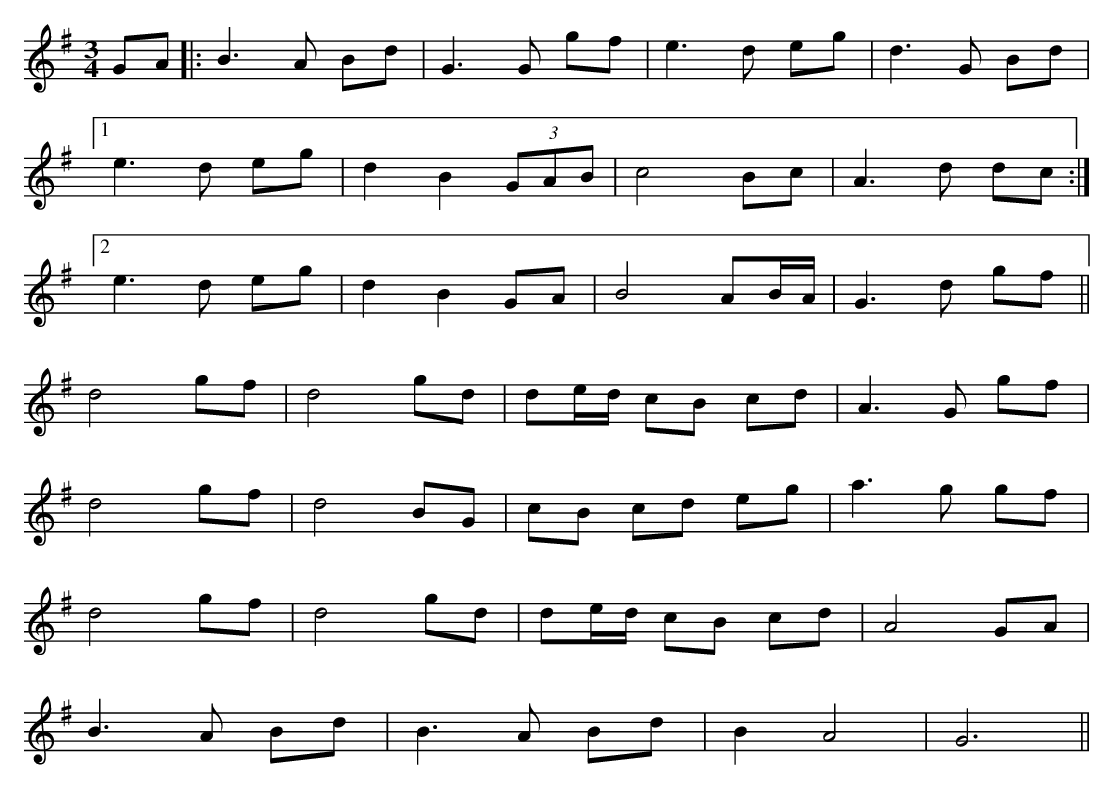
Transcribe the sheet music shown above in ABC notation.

X:1
M:3/4
K:G
GA|:B3A Bd|G3G gf|e3d eg|d3G Bd|
[1e3d eg|d2 B2 (3GAB|c4 Bc|A3d dc:|
[2e3d eg|d2 B2 GA|B4 AB/A/|G3d gf||
d4 gf|d4 gd|de/d/ cB cd|A3G gf|
d4 gf|d4 BG|cB cd eg|a3g gf|
d4 gf|d4 gd|de/d/ cB cd|A4 GA|
B3A Bd| B3A Bd|B2 A4|G6||
